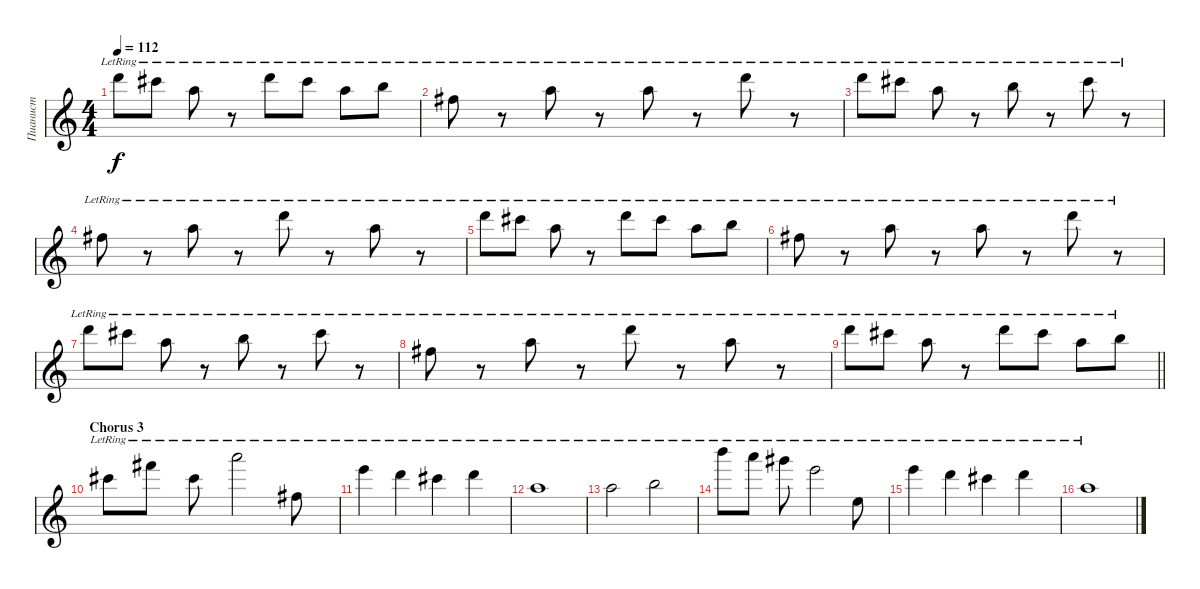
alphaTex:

\track ("Пианист" "Пианист") {instrument electricpiano1}
\staff {score}
\tuning (E6 B5 G5 D5 A4 D4) {hide}
\ts (4 4)
\tempo 112
\clef g2
\ks c
3.2{lr}.8{dy f} 2.2{lr}.8 2.3{lr}.8 r.8 3.2{lr}.8 2.2{lr}.8 2.3{lr}.8 4.3{lr}.8 |
4.4{lr}.8 r.8 2.3{lr}.8 r.8 2.3{lr}.8 r.8 3.2{lr}.8 r.8 |
3.2{lr}.8 2.2{lr}.8 2.3{lr}.8 r.8 4.3{lr}.8 r.8 6.3{lr}.8 r.8 |
4.4{lr}.8 r.8 2.3{lr}.8 r.8 3.2{lr}.8 r.8 2.3{lr}.8 r.8 |
3.2{lr}.8 2.2{lr}.8 2.3{lr}.8 r.8 3.2{lr}.8 2.2{lr}.8 2.3{lr}.8 4.3{lr}.8 |
4.4{lr}.8 r.8 2.3{lr}.8 r.8 2.3{lr}.8 r.8 3.2{lr}.8 r.8 |
3.2{lr}.8 2.2{lr}.8 2.3{lr}.8 r.8 4.3{lr}.8 r.8 6.3{lr}.8 r.8 |
4.4{lr}.8 r.8 2.3{lr}.8 r.8 3.2{lr}.8 r.8 2.3{lr}.8 r.8 |
\barLineRight lightlight
3.2{lr}.8 2.2{lr}.8 2.3{lr}.8 r.8 3.2{lr}.8 2.2{lr}.8 2.3{lr}.8 4.3{lr}.8 |
\section ("" "Chorus 3")
11.4{lr}.8 11.3{lr}.8 11.4{lr}.8 14.3{lr}.2 9.5{lr}.8 |
14.4{lr}.4 12.4{lr}.4 11.4{lr}.4 12.4{lr}.4 |
12.5{lr}.1 |
12.5{lr}.2 14.5{lr}.2 |
12.2{lr}.8 14.3{lr}.8 13.3{lr}.8 14.4{lr}.2 14.6{lr}.8 |
14.4{lr}.4 12.4{lr}.4 11.4{lr}.4 12.4{lr}.4 |
12.5{lr}.1
